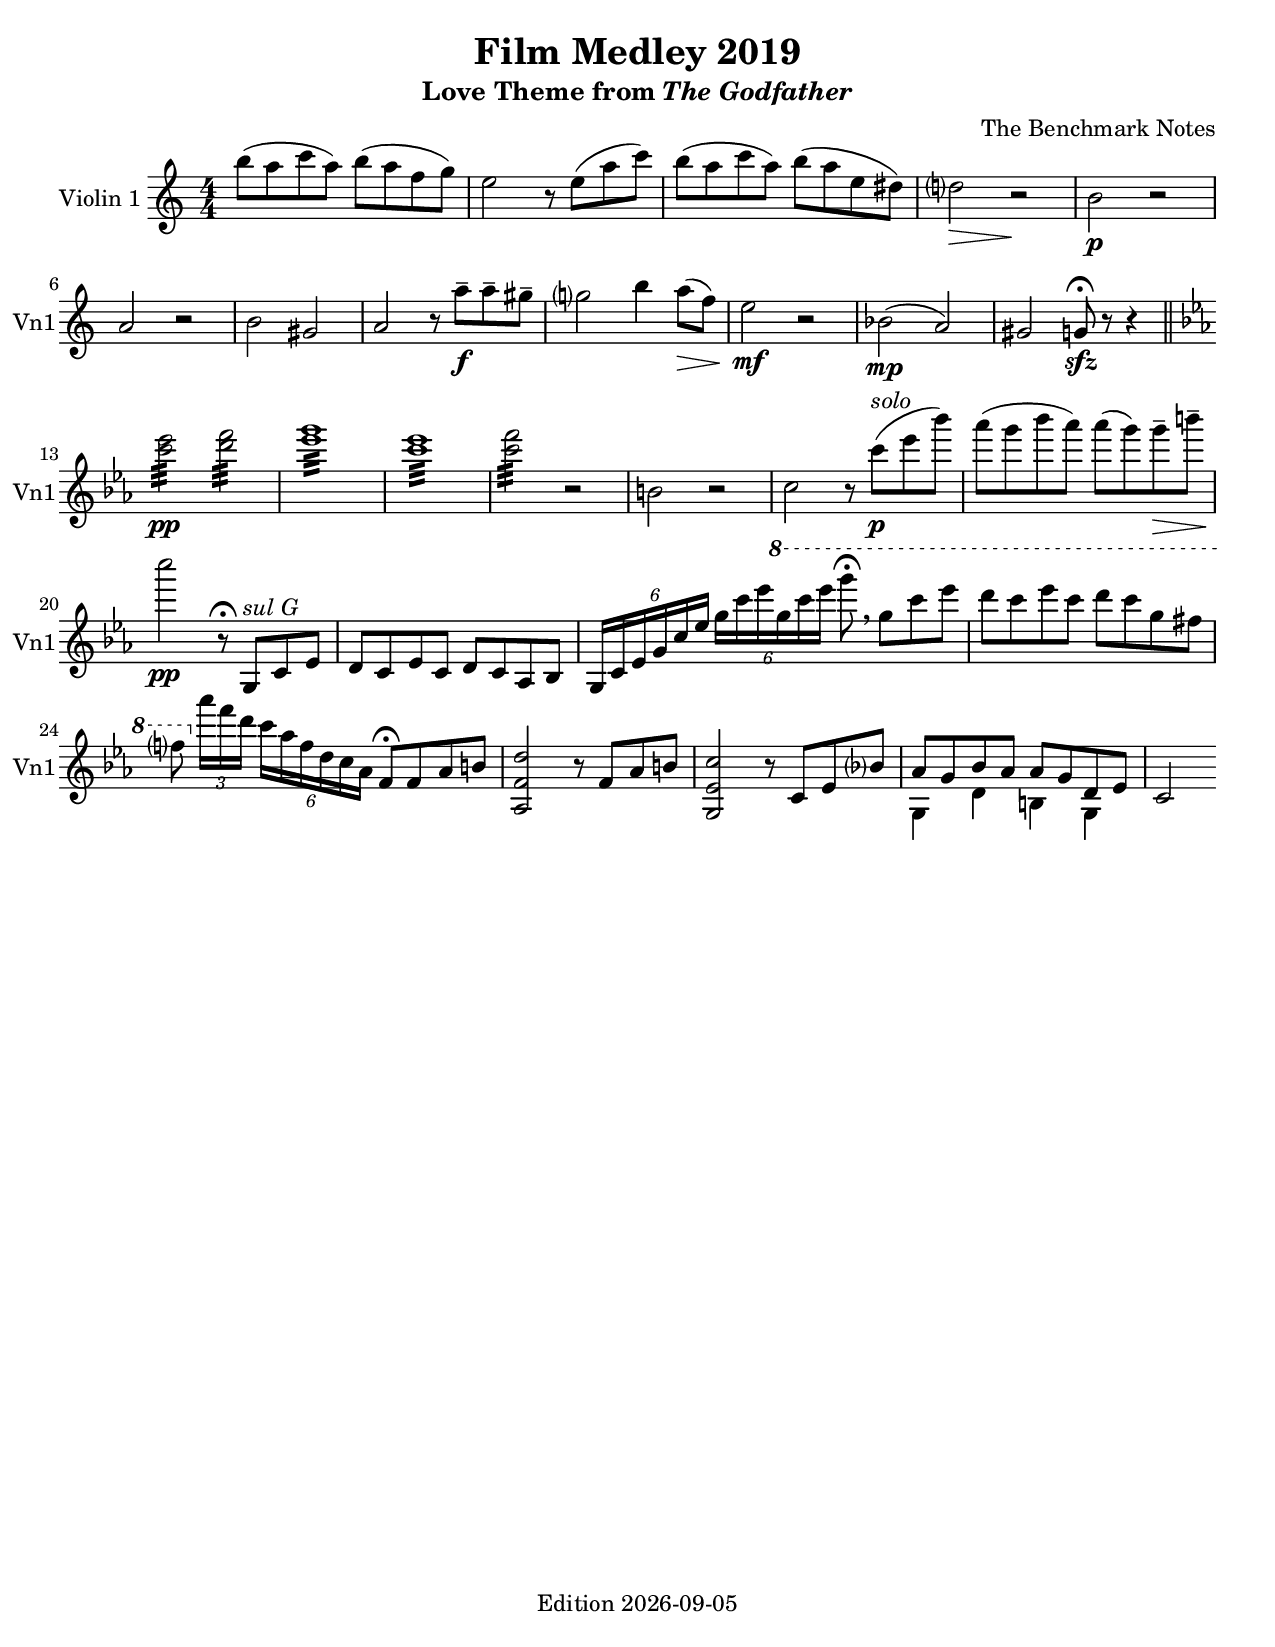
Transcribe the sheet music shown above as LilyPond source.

\version "2.18.2"
\include "header.ly"
\include "GodfatherNotes.ly"

#(set-default-paper-size "letter")

\header {
  subtitle = \markup{ "Love Theme from" \italic "The Godfather" }
}

\score {
  \layout{
    \context{
      \Staff \RemoveEmptyStaves
    }
  }
  \new Staff \with { instrumentName = #"Violin 1" shortInstrumentName = #"Vn1" } {
    \clef treble
    \numericTimeSignature
    \accidentalStyle modern-cautionary
    \compressFullBarRests
    \GodfatherViolinOne
  }
}